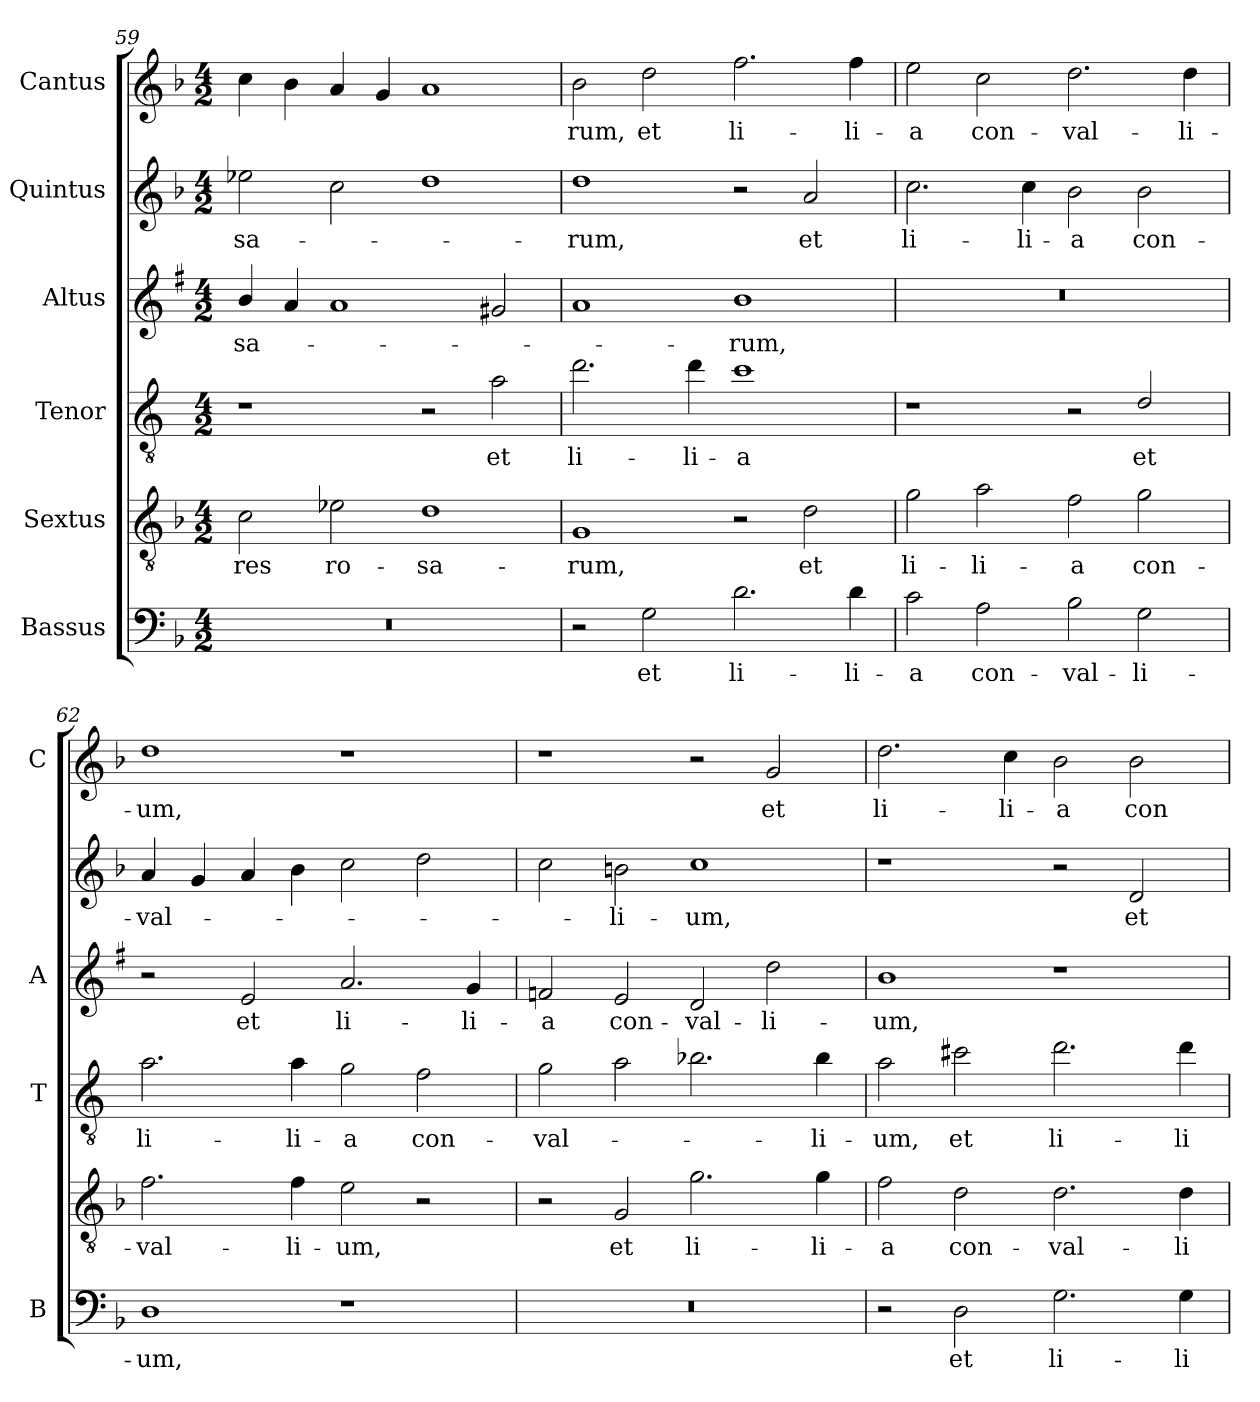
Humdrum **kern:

**kern	**text	**kern	**text	**kern	**text	**kern	**text	**kern	**text	**kern	**text
*part6	*part6	*part5	*part5	*part4	*part4	*part3	*part3	*part2	*part2	*part1	*part1
*staff6	*staff6	*staff5	*staff5	*staff4	*staff4	*staff3	*staff3	*staff2	*staff2	*staff1	*staff1
*I"Bassus	*	*I"Sextus	*	*I"Tenor	*	*I"Altus	*	*I"Quintus	*	*I"Cantus	*
*I'B	*	*	*	*I'T	*	*I'A	*	*	*	*I'C	*
!!LO:PB:g=z
*clefF4	*	*clefGv2	*	*clefGv2	*	*clefG2	*	*clefG2	*	*clefG2	*
*	*	*	*	*ITrd4c7	*	*ITrd1c2	*	*	*	*	*
*k[b-]	*	*k[b-]	*	*k[b-]	*	*k[b-]	*	*k[b-]	*	*k[b-]	*
*F:	*	*F:	*	*F:	*	*F:	*	*F:	*	*F:	*
*M4/2	*	*M4/2	*	*M4/2	*	*M4/2	*	*M4/2	*	*M4/2	*
=59	=59	=59	=59	=59	=59	=59	=59	=59	=59	=59	=59
!	!	!	!LO:LY:b	!	!	!	!LO:LY:b	!	!LO:LY:b	!	!
0r	.	2c\	-res	1r	.	4a/	-sa-	2ee-X\	-sa-	4cc\	.
.	.	.	.	.	.	4g/	.	.	.	4b-\	.
!	!	!	!LO:LY:b	!	!	!	!	!	!	!	!
.	.	2e-X\	ro-	.	.	1g	.	2cc\	.	4a/	.
.	.	.	.	.	.	.	.	.	.	4g/	.
!	!	!	!LO:LY:b	!	!	!	!	!	!	!	!
.	.	1d	-sa-	2r	.	.	.	1dd	.	1a	.
!	!	!	!	!	!LO:LY:b	!	!	!	!	!	!
.	.	.	.	2d\	et	2f#X/	.	.	.	.	.
=60	=60	=60	=60	=60	=60	=60	=60	=60	=60	=60	=60
!	!	!	!LO:LY:b	!	!LO:LY:b	!	!	!	!LO:LY:b	!	!LO:LY:b
2r	.	1G	-rum,	2.g\	li-	1g	.	1dd	-rum,	2b-\	-rum,
!	!LO:LY:b	!	!	!	!	!	!	!	!	!	!LO:LY:b
2G\	et	.	.	.	.	.	.	.	.	2dd\	et
!	!	!	!	!	!LO:LY:b	!	!	!	!	!	!
.	.	.	.	4g\	-li-	.	.	.	.	.	.
!	!LO:LY:b	!	!	!	!LO:LY:b	!	!LO:LY:b	!	!	!	!LO:LY:b
2.d\	li-	2r	.	1f	-a	1a	-rum,	2r	.	2.ff\	li-
!	!	!	!LO:LY:b	!	!	!	!	!	!LO:LY:b	!	!
.	.	2d\	et	.	.	.	.	2a/	et	.	.
!	!LO:LY:b	!	!	!	!	!	!	!	!	!	!LO:LY:b
4d\	-li-	.	.	.	.	.	.	.	.	4ff\	-li-
=61	=61	=61	=61	=61	=61	=61	=61	=61	=61	=61	=61
!	!LO:LY:b	!	!LO:LY:b	!	!	!	!	!	!LO:LY:b	!	!LO:LY:b
2c\	-a	2g\	li-	1r	.	0r	.	2.cc\	li-	2ee\	-a
!	!LO:LY:b	!	!LO:LY:b	!	!	!	!	!	!	!	!LO:LY:b
2A\	con-	2a\	-li-	.	.	.	.	.	.	2cc\	con-
!	!	!	!	!	!	!	!	!	!LO:LY:b	!	!
.	.	.	.	.	.	.	.	4cc\	-li-	.	.
!	!LO:LY:b	!	!LO:LY:b	!	!	!	!	!	!LO:LY:b	!	!LO:LY:b
2B-\	-val-	2f\	-a	2r	.	.	.	2b-\	-a	2.dd\	-val-
!	!LO:LY:b	!	!LO:LY:b	!	!LO:LY:b	!	!	!	!LO:LY:b	!	!
2G\	-li-	2g\	con-	2G/	et	.	.	2b-\	con-	.	.
!	!	!	!	!	!	!	!	!	!	!	!LO:LY:b
.	.	.	.	.	.	.	.	.	.	4dd\	-li-
=62	=62	=62	=62	=62	=62	=62	=62	=62	=62	=62	=62
!	!LO:LY:b	!	!LO:LY:b	!	!LO:LY:b	!	!	!	!LO:LY:b	!	!LO:LY:b
1D	-um,	2.f\	-val-	2.d\	li-	2r	.	4a/	-val-	1dd	-um,
.	.	.	.	.	.	.	.	4g/	.	.	.
!	!	!	!	!	!	!	!LO:LY:b	!	!	!	!
.	.	.	.	.	.	2d/	et	4a/	.	.	.
!	!	!	!LO:LY:b	!	!LO:LY:b	!	!	!	!	!	!
.	.	4f\	-li-	4d\	-li-	.	.	4b-\	.	.	.
!	!	!	!LO:LY:b	!	!LO:LY:b	!	!LO:LY:b	!	!	!	!
1r	.	2e\	-um,	2c\	-a	2.g/	li-	2cc\	.	1r	.
!	!	!	!	!	!LO:LY:b	!	!	!	!	!	!
.	.	2r	.	2B-\	con-	.	.	2dd\	.	.	.
!	!	!	!	!	!	!	!LO:LY:b	!	!	!	!
.	.	.	.	.	.	4f/	-li-	.	.	.	.
=63	=63	=63	=63	=63	=63	=63	=63	=63	=63	=63	=63
!	!	!	!	!	!LO:LY:b	!	!LO:LY:b	!	!	!	!
0r	.	2r	.	2c\	-val-	2e-X/	-a	2cc\	.	1r	.
!	!	!	!LO:LY:b	!	!	!	!LO:LY:b	!	!LO:LY:b	!	!
.	.	2G/	et	2d\	.	2d/	con-	2bn\	-li-	.	.
!	!	!	!LO:LY:b	!	!	!	!LO:LY:b	!	!LO:LY:b	!	!
.	.	2.g\	li-	2.e-X\	.	2c/	-val-	1cc	-um,	2r	.
!	!	!	!	!	!	!	!LO:LY:b	!	!	!	!LO:LY:b
.	.	.	.	.	.	2cc\	-li-	.	.	2g/	et
!	!	!	!LO:LY:b	!	!LO:LY:b	!	!	!	!	!	!
.	.	4g\	-li-	4e-\	-li-	.	.	.	.	.	.
!!LO:LB:g=z
=64	=64	=64	=64	=64	=64	=64	=64	=64	=64	=64	=64
!	!	!	!LO:LY:b	!	!LO:LY:b	!	!LO:LY:b	!	!	!	!LO:LY:b
2r	.	2f\	-a	2d\	-um,	1a	-um,	1r	.	2.dd\	li-
!	!LO:LY:b	!	!LO:LY:b	!	!LO:LY:b	!	!	!	!	!	!
2D\	et	2d\	con-	2f#X\	et	.	.	.	.	.	.
!	!	!	!	!	!	!	!	!	!	!	!LO:LY:b
.	.	.	.	.	.	.	.	.	.	4cc\	-li-
!	!LO:LY:b	!	!LO:LY:b	!	!LO:LY:b	!	!	!	!	!	!LO:LY:b
2.G\	li-	2.d\	-val-	2.g\	li-	1r	.	2r	.	2b-\	-a
!	!	!	!	!	!	!	!	!	!LO:LY:b	!	!LO:LY:b
.	.	.	.	.	.	.	.	2d/	et	2b-\	con-
!	!LO:LY:b	!	!LO:LY:b	!	!LO:LY:b	!	!	!	!	!	!
4G\	-li-	4d\	-li-	4g\	-li-	.	.	.	.	.	.
=	=	=	=	=	=	=	=	=	=	=	=
*-	*-	*-	*-	*-	*-	*-	*-	*-	*-	*-	*-
